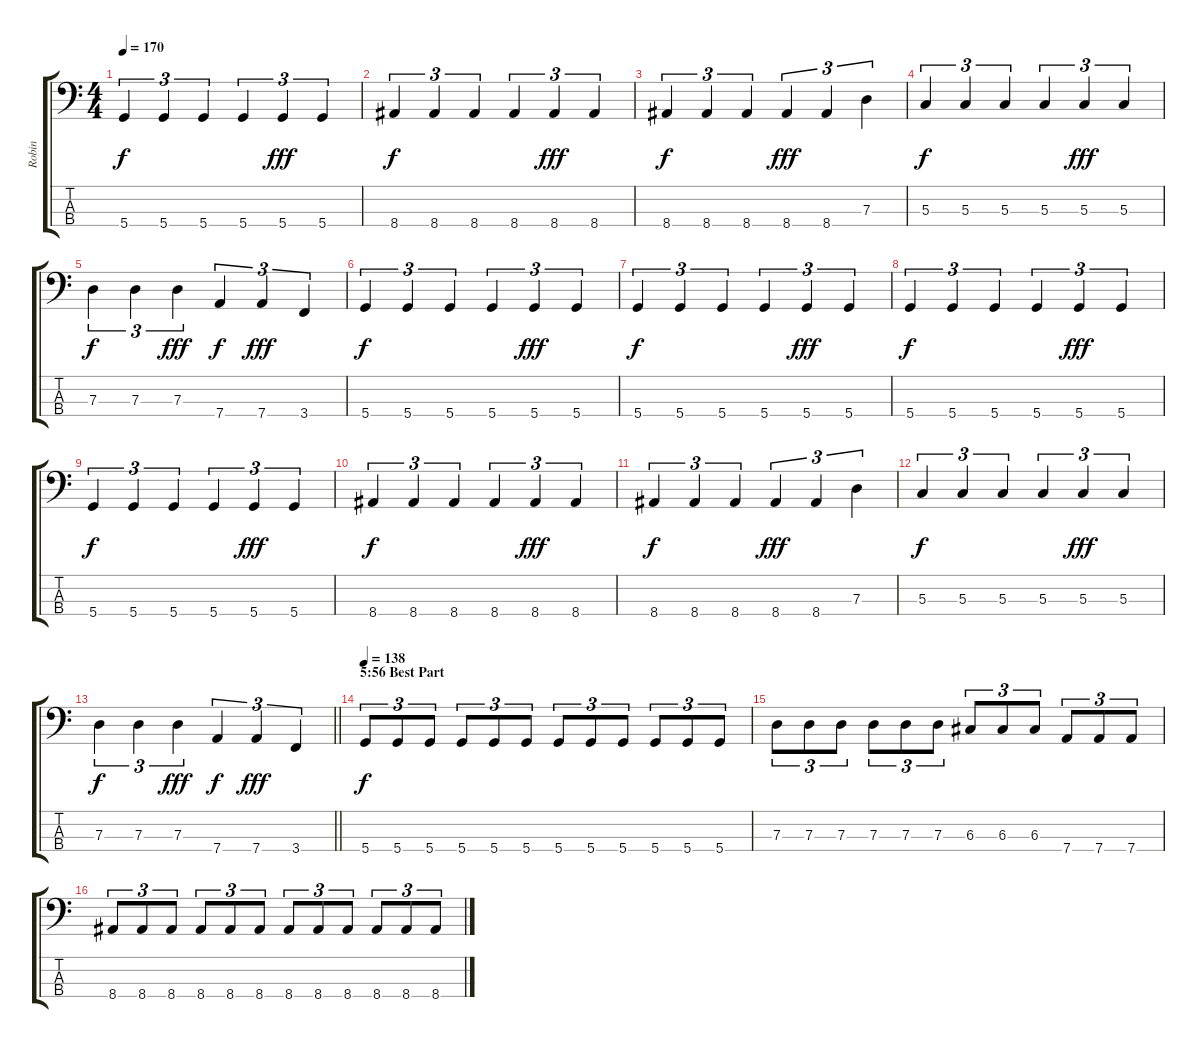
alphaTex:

\track ("Robin" "Robin") {instrument electricbasspick}
\staff {score tabs}
\tuning (F2 C2 G1 D1) {hide}
\ts (4 4)
\tempo 170
\clef f4
\ks c
5.4.4{tu (3 2) dy f} 5.4.4{tu (3 2)} 5.4.4{tu (3 2)} 5.4.4{tu (3 2)} 5.4.4{tu (3 2) dy fff} 5.4.4{tu (3 2)} |
8.4.4{tu (3 2) dy f} 8.4.4{tu (3 2)} 8.4.4{tu (3 2)} 8.4.4{tu (3 2)} 8.4.4{tu (3 2) dy fff} 8.4.4{tu (3 2)} |
8.4.4{tu (3 2) dy f} 8.4.4{tu (3 2)} 8.4.4{tu (3 2)} 8.4.4{tu (3 2) dy fff} 8.4.4{tu (3 2)} 7.3.4{tu (3 2)} |
5.3.4{tu (3 2) dy f} 5.3.4{tu (3 2)} 5.3.4{tu (3 2)} 5.3.4{tu (3 2)} 5.3.4{tu (3 2) dy fff} 5.3.4{tu (3 2)} |
7.3.4{tu (3 2) dy f} 7.3.4{tu (3 2)} 7.3.4{tu (3 2) dy fff} 7.4.4{tu (3 2) dy f} 7.4.4{tu (3 2) dy fff} 3.4.4{tu (3 2)} |
5.4.4{tu (3 2) dy f} 5.4.4{tu (3 2)} 5.4.4{tu (3 2)} 5.4.4{tu (3 2)} 5.4.4{tu (3 2) dy fff} 5.4.4{tu (3 2)} |
5.4.4{tu (3 2) dy f} 5.4.4{tu (3 2)} 5.4.4{tu (3 2)} 5.4.4{tu (3 2)} 5.4.4{tu (3 2) dy fff} 5.4.4{tu (3 2)} |
5.4.4{tu (3 2) dy f} 5.4.4{tu (3 2)} 5.4.4{tu (3 2)} 5.4.4{tu (3 2)} 5.4.4{tu (3 2) dy fff} 5.4.4{tu (3 2)} |
5.4.4{tu (3 2) dy f} 5.4.4{tu (3 2)} 5.4.4{tu (3 2)} 5.4.4{tu (3 2)} 5.4.4{tu (3 2) dy fff} 5.4.4{tu (3 2)} |
8.4.4{tu (3 2) dy f} 8.4.4{tu (3 2)} 8.4.4{tu (3 2)} 8.4.4{tu (3 2)} 8.4.4{tu (3 2) dy fff} 8.4.4{tu (3 2)} |
8.4.4{tu (3 2) dy f} 8.4.4{tu (3 2)} 8.4.4{tu (3 2)} 8.4.4{tu (3 2) dy fff} 8.4.4{tu (3 2)} 7.3.4{tu (3 2)} |
5.3.4{tu (3 2) dy f} 5.3.4{tu (3 2)} 5.3.4{tu (3 2)} 5.3.4{tu (3 2)} 5.3.4{tu (3 2) dy fff} 5.3.4{tu (3 2)} |
\barLineRight lightlight
7.3.4{tu (3 2) dy f} 7.3.4{tu (3 2)} 7.3.4{tu (3 2) dy fff} 7.4.4{tu (3 2) dy f} 7.4.4{tu (3 2) dy fff} 3.4.4{tu (3 2)} |
\section ("" "5:56 Best Part")
\tempo 138
5.4.8{tu (3 2) dy f} 5.4.8{tu (3 2)} 5.4.8{tu (3 2)} 5.4.8{tu (3 2)} 5.4.8{tu (3 2)} 5.4.8{tu (3 2)} 5.4.8{tu (3 2)} 5.4.8{tu (3 2)} 5.4.8{tu (3 2)} 5.4.8{tu (3 2)} 5.4.8{tu (3 2)} 5.4.8{tu (3 2)} |
7.3.8{tu (3 2)} 7.3.8{tu (3 2)} 7.3.8{tu (3 2)} 7.3.8{tu (3 2)} 7.3.8{tu (3 2)} 7.3.8{tu (3 2)} 6.3.8{tu (3 2)} 6.3.8{tu (3 2)} 6.3.8{tu (3 2)} 7.4.8{tu (3 2)} 7.4.8{tu (3 2)} 7.4.8{tu (3 2)} |
8.4.8{tu (3 2)} 8.4.8{tu (3 2)} 8.4.8{tu (3 2)} 8.4.8{tu (3 2)} 8.4.8{tu (3 2)} 8.4.8{tu (3 2)} 8.4.8{tu (3 2)} 8.4.8{tu (3 2)} 8.4.8{tu (3 2)} 8.4.8{tu (3 2)} 8.4.8{tu (3 2)} 8.4.8{tu (3 2)}
